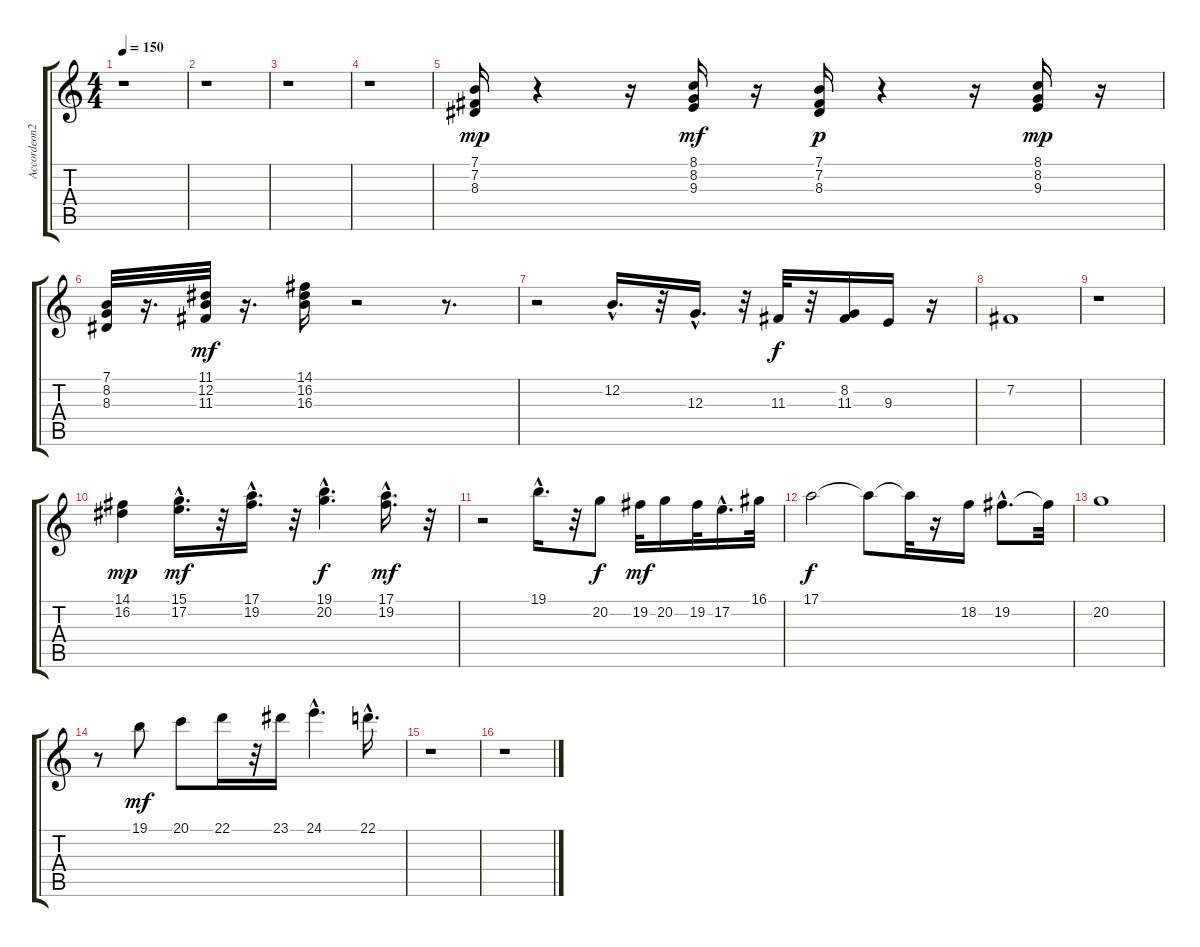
\track ("Accordeon2" "Accordeon2") {instrument accordion}
\staff {score tabs}
\tuning (E4 B3 G3 D3 A2 E2) {hide}
\ts (4 4)
\tempo 150
\clef g2
\ks c
r.1{dy f} |
r.1 |
r.1 |
r.1 |
(7.1 7.2 8.3).16{dy mp volume 12} r.4 r.16 (8.1 8.2 9.3).16{dy mf} r.16 (7.1 7.2 8.3).16{dy p} r.4 r.16 (8.1 8.2 9.3).16{dy mp} r.16 |
(7.1 8.2 8.3).32 r.16{d} (11.1 12.2 11.3).32{dy mf} r.16{d} (14.1 16.2 16.3).16 r.2 r.8{d} |
r.2 12.2{hac}.16{d} r.32 12.3{hac}.16{d} r.32 11.3.32{dy f} r.32 (8.2 11.3).16 9.3.16 r.16 |
7.2.1 |
r.1 |
(14.1 16.2).4{dy mp volume 14} (15.1{hac} 17.2{hac}).16{d dy mf} r.32 (17.1{hac} 19.2{hac}).16{d} r.32 (19.1{hac} 20.2).4{d dy f} (17.1{hac} 19.2{hac}).16{d dy mf} r.32 |
r.2 19.1{hac}.16{d} r.32 20.2.8{dy f} 19.2.32{dy mf} 20.2.16 19.2.32 17.2{hac}.16{d} 16.1.32 |
17.1.2{dy f} 17.1{t}.8 17.1{t}.32 r.16 18.2.16 19.2{hac}.8{d} 19.2{t}.32 |
20.2.1 |
r.8 19.1.8{dy mf volume 14} 20.1.8 22.1.16 r.32 23.1.16 24.1{hac}.4{d} 22.1{hac}.16{d} |
r.1 |
r.1
